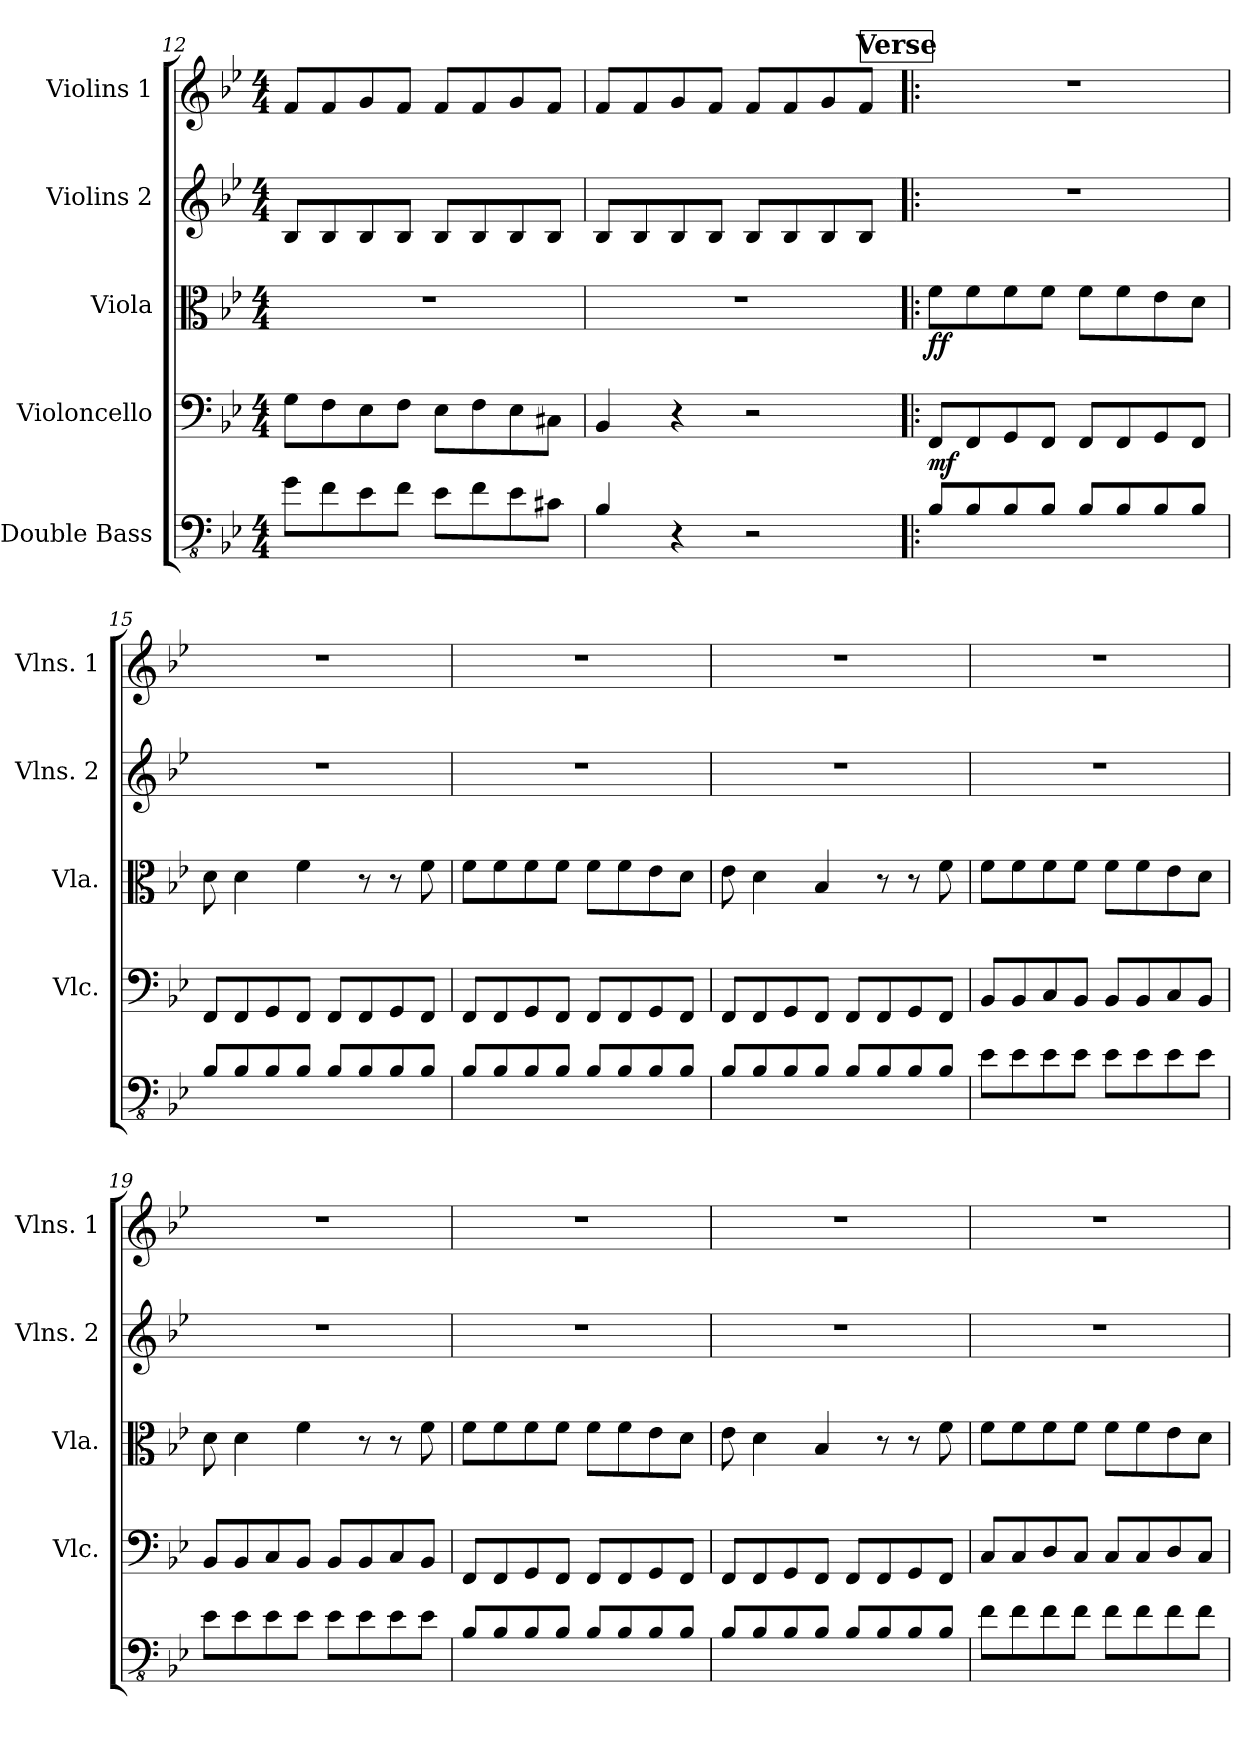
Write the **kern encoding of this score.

**kern	**kern	**dynam	**kern	**dynam	**kern	**kern
*part5	*part4	*part4	*part3	*part3	*part2	*part1
*staff5	*staff4	*staff4	*staff3	*staff3	*staff2	*staff1
*I"Double Bass	*I"Violoncello	*	*I"Viola	*	*I"Violins 2	*I"Violins 1
*	*I'Vlc.	*	*I'Vla.	*	*I'Vlns. 2	*I'Vlns. 1
*clefFv4	*clefF4	*	*clefC3	*	*clefG2	*clefG2
*ITrd7c12	*	*	*	*	*	*
*k[b-e-]	*k[b-e-]	*	*k[b-e-]	*	*k[b-e-]	*k[b-e-]
*B-:	*B-:	*	*B-:	*	*B-:	*B-:
*M4/4	*M4/4	*	*M4/4	*	*M4/4	*M4/4
=12	=12	=12	=12	=12	=12	=12
8GG\L	8G\L	.	1r	.	8B-/L	8f/L
8FF\	8F\	.	.	.	8B-/	8f/
8EE-\	8E-\	.	.	.	8B-/	8g/
8FF\J	8F\J	.	.	.	8B-/J	8f/J
8EE-\L	8E-\L	.	.	.	8B-/L	8f/L
8FF\	8F\	.	.	.	8B-/	8f/
8EE-\	8E-\	.	.	.	8B-/	8g/
8CC#X\J	8C#X\J	.	.	.	8B-/J	8f/J
!!LO:LB:g=z
=13	=13	=13	=13	=13	=13	=13
4BBB-/	4BB-/	.	1r	.	8B-/L	8f/L
.	.	.	.	.	8B-/	8f/
4r	4r	.	.	.	8B-/	8g/
.	.	.	.	.	8B-/J	8f/J
2r	2r	.	.	.	8B-/L	8f/L
.	.	.	.	.	8B-/	8f/
.	.	.	.	.	8B-/	8g/
.	.	.	.	.	8B-/J	8f/J
!!LO:REH:place=s1:a:t=Verse
=14!|:	=14!|:	=14!|:	=14!|:	=14!|:	=14!|:	=14!|:
!	!	!LO:DY:b	!	!LO:DY:b	!	!
8BBB-/L	8FF/L	mf	8f\L	ff	1r	1r
8BBB-/	8FF/	.	8f\	.	.	.
8BBB-/	8GG/	.	8f\	.	.	.
8BBB-/J	8FF/J	.	8f\J	.	.	.
8BBB-/L	8FF/L	.	8f\L	.	.	.
8BBB-/	8FF/	.	8f\	.	.	.
8BBB-/	8GG/	.	8e-\	.	.	.
8BBB-/J	8FF/J	.	8d\J	.	.	.
=15	=15	=15	=15	=15	=15	=15
8BBB-/L	8FF/L	.	8d\	.	1r	1r
8BBB-/	8FF/	.	4d\	.	.	.
8BBB-/	8GG/	.	.	.	.	.
8BBB-/J	8FF/J	.	4f\	.	.	.
8BBB-/L	8FF/L	.	.	.	.	.
8BBB-/	8FF/	.	8r	.	.	.
8BBB-/	8GG/	.	8r	.	.	.
8BBB-/J	8FF/J	.	8f\	.	.	.
=16	=16	=16	=16	=16	=16	=16
8BBB-/L	8FF/L	.	8f\L	.	1r	1r
8BBB-/	8FF/	.	8f\	.	.	.
8BBB-/	8GG/	.	8f\	.	.	.
8BBB-/J	8FF/J	.	8f\J	.	.	.
8BBB-/L	8FF/L	.	8f\L	.	.	.
8BBB-/	8FF/	.	8f\	.	.	.
8BBB-/	8GG/	.	8e-\	.	.	.
8BBB-/J	8FF/J	.	8d\J	.	.	.
!!LO:PB:g=z
=17	=17	=17	=17	=17	=17	=17
8BBB-/L	8FF/L	.	8e-\	.	1r	1r
8BBB-/	8FF/	.	4d\	.	.	.
8BBB-/	8GG/	.	.	.	.	.
8BBB-/J	8FF/J	.	4B-/	.	.	.
8BBB-/L	8FF/L	.	.	.	.	.
8BBB-/	8FF/	.	8r	.	.	.
8BBB-/	8GG/	.	8r	.	.	.
8BBB-/J	8FF/J	.	8f\	.	.	.
=18	=18	=18	=18	=18	=18	=18
8EE-\L	8BB-/L	.	8f\L	.	1r	1r
8EE-\	8BB-/	.	8f\	.	.	.
8EE-\	8C/	.	8f\	.	.	.
8EE-\J	8BB-/J	.	8f\J	.	.	.
8EE-\L	8BB-/L	.	8f\L	.	.	.
8EE-\	8BB-/	.	8f\	.	.	.
8EE-\	8C/	.	8e-\	.	.	.
8EE-\J	8BB-/J	.	8d\J	.	.	.
=19	=19	=19	=19	=19	=19	=19
8EE-\L	8BB-/L	.	8d\	.	1r	1r
8EE-\	8BB-/	.	4d\	.	.	.
8EE-\	8C/	.	.	.	.	.
8EE-\J	8BB-/J	.	4f\	.	.	.
8EE-\L	8BB-/L	.	.	.	.	.
8EE-\	8BB-/	.	8r	.	.	.
8EE-\	8C/	.	8r	.	.	.
8EE-\J	8BB-/J	.	8f\	.	.	.
=20	=20	=20	=20	=20	=20	=20
8BBB-/L	8FF/L	.	8f\L	.	1r	1r
8BBB-/	8FF/	.	8f\	.	.	.
8BBB-/	8GG/	.	8f\	.	.	.
8BBB-/J	8FF/J	.	8f\J	.	.	.
8BBB-/L	8FF/L	.	8f\L	.	.	.
8BBB-/	8FF/	.	8f\	.	.	.
8BBB-/	8GG/	.	8e-\	.	.	.
8BBB-/J	8FF/J	.	8d\J	.	.	.
=21	=21	=21	=21	=21	=21	=21
8BBB-/L	8FF/L	.	8e-\	.	1r	1r
8BBB-/	8FF/	.	4d\	.	.	.
8BBB-/	8GG/	.	.	.	.	.
8BBB-/J	8FF/J	.	4B-/	.	.	.
8BBB-/L	8FF/L	.	.	.	.	.
8BBB-/	8FF/	.	8r	.	.	.
8BBB-/	8GG/	.	8r	.	.	.
8BBB-/J	8FF/J	.	8f\	.	.	.
!!LO:LB:g=z
=22	=22	=22	=22	=22	=22	=22
8FF\L	8C/L	.	8f\L	.	1r	1r
8FF\	8C/	.	8f\	.	.	.
8FF\	8D/	.	8f\	.	.	.
8FF\J	8C/J	.	8f\J	.	.	.
8FF\L	8C/L	.	8f\L	.	.	.
8FF\	8C/	.	8f\	.	.	.
8FF\	8D/	.	8e-\	.	.	.
8FF\J	8C/J	.	8d\J	.	.	.
=	=	=	=	=	=	=
*-	*-	*-	*-	*-	*-	*-
